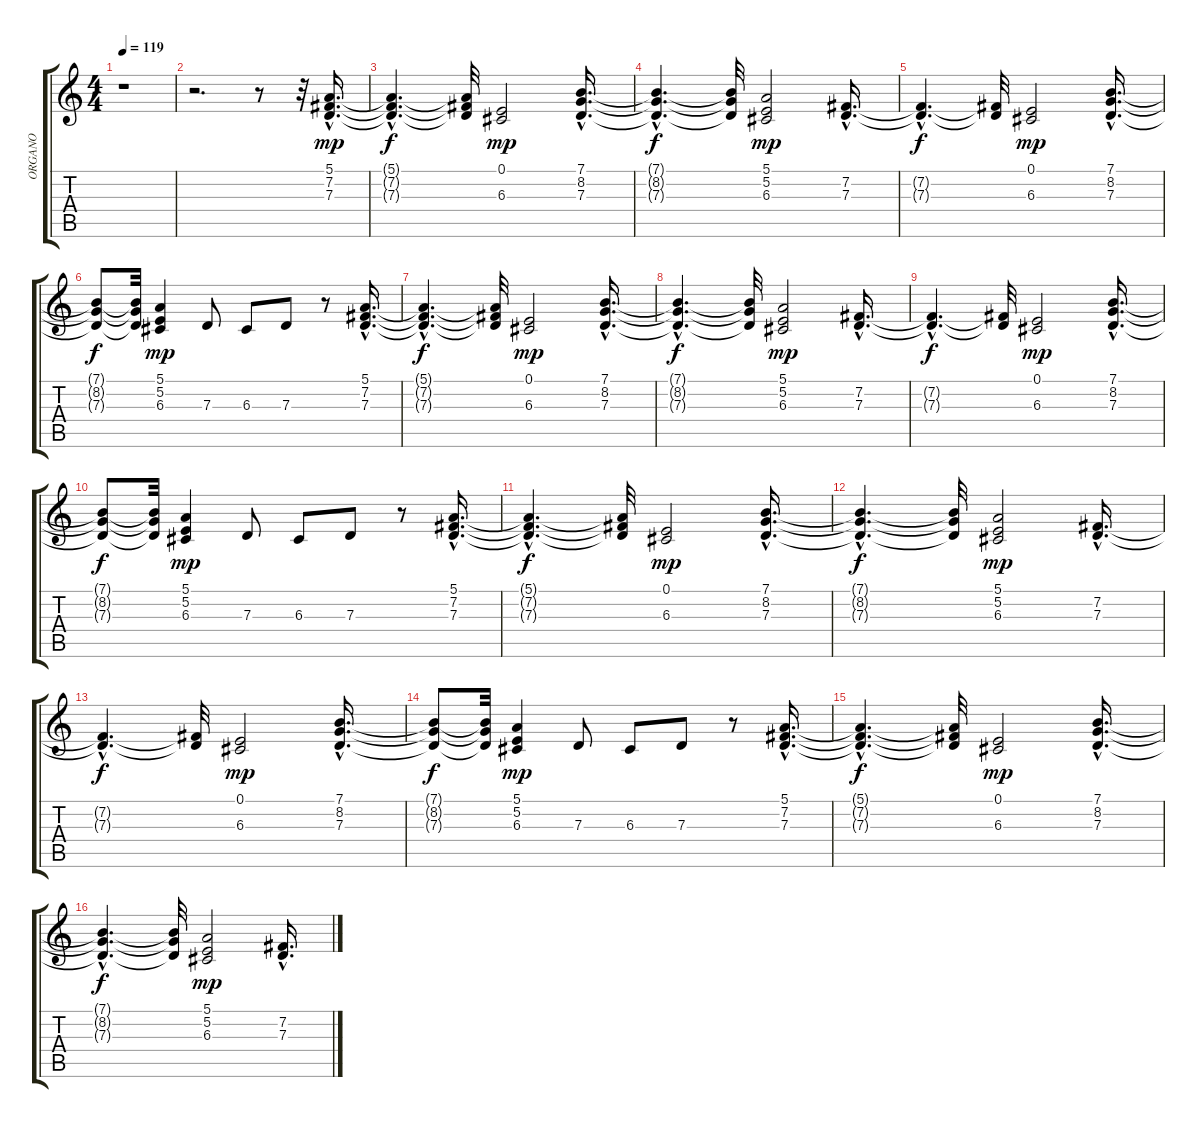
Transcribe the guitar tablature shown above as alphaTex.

\track ("ORGANO" "ORGANO") {instrument drawbarorgan}
\staff {score tabs}
\tuning (E4 B3 G3 D3 A2 E2) {hide}
\ts (4 4)
\tempo 119
\clef g2
\ks c
r.1{dy mp} |
r.2{d} r.8 r.32 (5.1{hac} 7.2{hac} 7.3{hac}).16{d} |
(5.1{hac t} 7.2{hac t} 7.3{hac t}).4{d dy f} (5.1{t} 7.2{t} 7.3{t}).32 (0.1 6.3).2{dy mp} (7.1{hac} 8.2{hac} 7.3{hac}).16{d} |
(7.1{hac t} 8.2{hac t} 7.3{hac t}).4{d dy f} (7.1{t} 8.2{t} 7.3{t}).32 (5.1 5.2 6.3).2{dy mp} (7.2{hac} 7.3{hac}).16{d} |
(7.2{hac t} 7.3{hac t}).4{d dy f} (7.2{t} 7.3{t}).32 (0.1 6.3).2{dy mp} (7.1{hac} 8.2{hac} 7.3{hac}).16{d} |
(7.1{t} 8.2{t} 7.3{t}).8{dy f} (7.1{t} 8.2{t} 7.3{t}).32 (5.1 5.2 6.3).4{dy mp} 7.3.8 6.3.8 7.3.8 r.8 (5.1{hac} 7.2{hac} 7.3{hac}).16{d} |
(5.1{hac t} 7.2{hac t} 7.3{hac t}).4{d dy f} (5.1{t} 7.2{t} 7.3{t}).32 (0.1 6.3).2{dy mp} (7.1{hac} 8.2{hac} 7.3{hac}).16{d} |
(7.1{hac t} 8.2{hac t} 7.3{hac t}).4{d dy f} (7.1{t} 8.2{t} 7.3{t}).32 (5.1 5.2 6.3).2{dy mp} (7.2{hac} 7.3{hac}).16{d} |
(7.2{hac t} 7.3{hac t}).4{d dy f} (7.2{t} 7.3{t}).32 (0.1 6.3).2{dy mp} (7.1{hac} 8.2{hac} 7.3{hac}).16{d} |
(7.1{t} 8.2{t} 7.3{t}).8{dy f} (7.1{t} 8.2{t} 7.3{t}).32 (5.1 5.2 6.3).4{dy mp} 7.3.8 6.3.8 7.3.8 r.8 (5.1{hac} 7.2{hac} 7.3{hac}).16{d} |
(5.1{hac t} 7.2{hac t} 7.3{hac t}).4{d dy f} (5.1{t} 7.2{t} 7.3{t}).32 (0.1 6.3).2{dy mp} (7.1{hac} 8.2{hac} 7.3{hac}).16{d} |
(7.1{hac t} 8.2{hac t} 7.3{hac t}).4{d dy f} (7.1{t} 8.2{t} 7.3{t}).32 (5.1 5.2 6.3).2{dy mp} (7.2{hac} 7.3{hac}).16{d} |
(7.2{hac t} 7.3{hac t}).4{d dy f} (7.2{t} 7.3{t}).32 (0.1 6.3).2{dy mp} (7.1{hac} 8.2{hac} 7.3{hac}).16{d} |
(7.1{t} 8.2{t} 7.3{t}).8{dy f} (7.1{t} 8.2{t} 7.3{t}).32 (5.1 5.2 6.3).4{dy mp} 7.3.8 6.3.8 7.3.8 r.8 (5.1{hac} 7.2{hac} 7.3{hac}).16{d} |
(5.1{hac t} 7.2{hac t} 7.3{hac t}).4{d dy f} (5.1{t} 7.2{t} 7.3{t}).32 (0.1 6.3).2{dy mp} (7.1{hac} 8.2{hac} 7.3{hac}).16{d} |
(7.1{hac t} 8.2{hac t} 7.3{hac t}).4{d dy f} (7.1{t} 8.2{t} 7.3{t}).32 (5.1 5.2 6.3).2{dy mp} (7.2{hac} 7.3{hac}).16{d}
